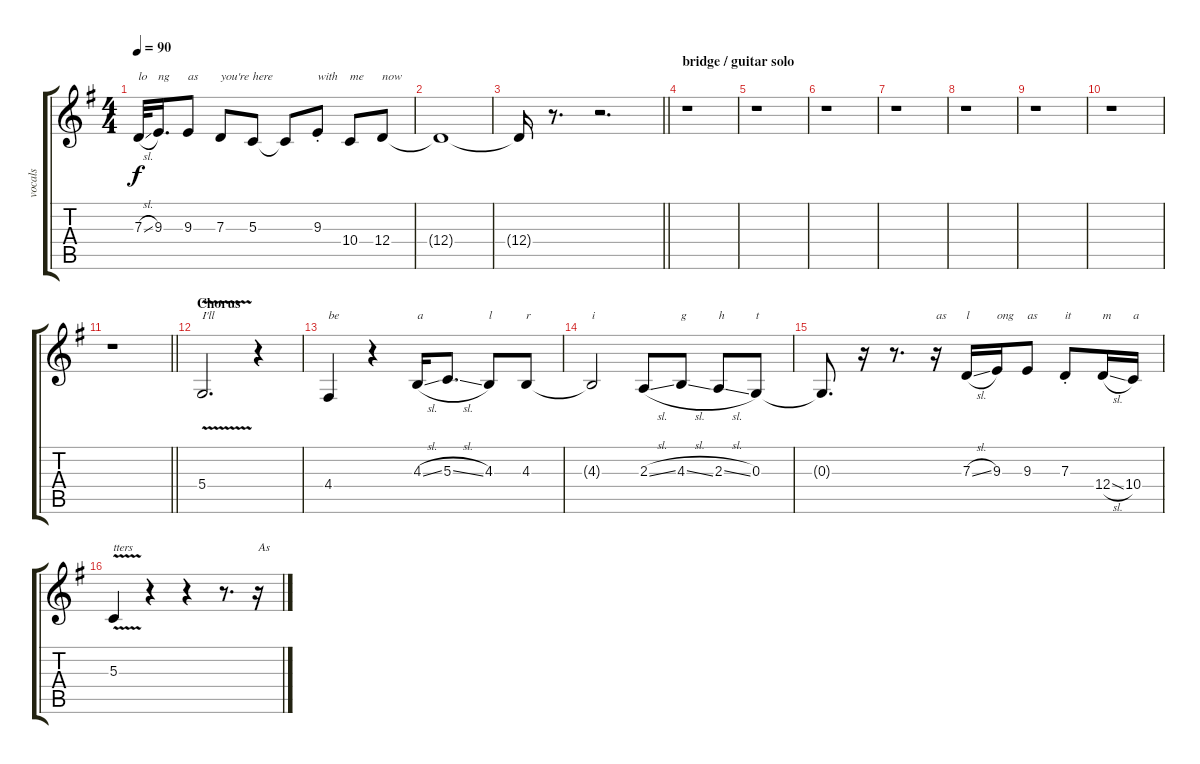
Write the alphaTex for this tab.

\track ("vocals" "vocals") {instrument lead2sawtooth}
\staff {score tabs}
\tuning (E4 B3 G3 D3 A2 E2) {hide}
\ts (4 4)
\tempo 90
\clef g2
\ks g
7.3{sl}.32{txt "lo" dy f} 9.3.16{d txt "ng"} 9.3.8{txt "as"} 7.3.8{txt "you're"} 5.3.8{txt "here"} 5.3{t}.8 9.3{st}.8{txt "with"} 10.4.8{txt "me"} 12.4.8{txt "now"} |
12.4{t}.1 |
\barLineRight lightlight
12.4{t}.16 r.8{d} r.2{d} |
\section ("" "bridge / guitar solo")
r.1 |
r.1 |
r.1 |
r.1 |
r.1 |
r.1 |
r.1 |
\barLineRight lightlight
r.1 |
\section ("" "Chorus")
5.4{v}.2{d txt "I'll"} r.4 |
4.4.4{txt "be"} r.4 4.3{sl}.16{txt "a"} 5.3{sl}.8{d} 4.3.8{txt "l"} 4.3.8{txt "r"} |
4.3{t}.2{txt "i"} 2.3{sl}.8 4.3{sl}.8{txt "g"} 2.3{sl}.8{txt "h"} 0.3.8{txt "t"} |
0.3{t}.8{d} r.16 r.8{d} r.16{txt "as"} 7.3{sl}.16{txt "l"} 9.3.16{txt "ong"} 9.3.8{txt "as"} 7.3{st}.8{txt "it"} 12.4{sl}.16{txt "m"} 10.4.16{txt "a"} |
5.3{v}.4{txt "tters"} r.4 r.4 r.8{d} r.16{txt "As"}
